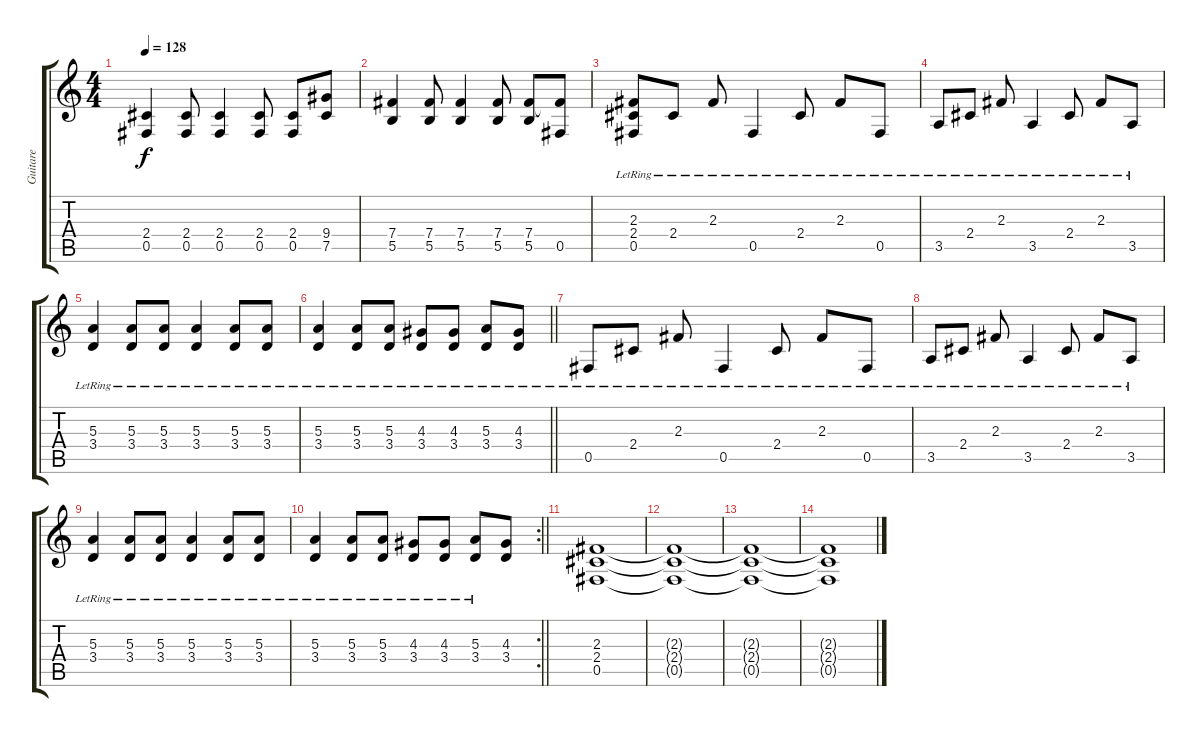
\track ("Guitare" "Guitare") {instrument distortionguitar}
\staff {score tabs}
\tuning (Db4 Ab3 E3 B2 Gb2 Db2) {hide}
\ts (4 4)
\tempo 128
\clef g2
\ks c
(2.4 0.5).4{dy f} (2.4 0.5).8 (2.4 0.5).4 (2.4 0.5).8 (2.4 0.5).8 (9.4 7.5).8 |
(7.4 5.5).4 (7.4 5.5).8 (7.4 5.5).4 (7.4 5.5).8 (7.4 5.5).8 (7.4{t} 0.5).8 |
(2.3{lr} 2.4{lr} 0.5{lr}).8 2.4{lr}.8 2.3{lr}.8 0.5{lr}.4 2.4{lr}.8 2.3{lr}.8 0.5{lr}.8 |
3.5{lr}.8 2.4{lr}.8 2.3{lr}.8 3.5{lr}.4 2.4{lr}.8 2.3{lr}.8 3.5{lr}.8 |
(5.3{lr} 3.4{lr}).4 (5.3{lr} 3.4{lr}).8 (5.3{lr} 3.4{lr}).8 (5.3{lr} 3.4{lr}).4 (5.3{lr} 3.4{lr}).8 (5.3{lr} 3.4{lr}).8 |
\barLineRight lightlight
(5.3{lr} 3.4{lr}).4 (5.3{lr} 3.4{lr}).8 (5.3{lr} 3.4{lr}).8 (4.3{lr} 3.4{lr}).8 (4.3{lr} 3.4{lr}).8 (5.3{lr} 3.4{lr}).8 (4.3{lr} 3.4{lr}).8 |
0.5{lr}.8 2.4{lr}.8 2.3{lr}.8 0.5{lr}.4 2.4{lr}.8 2.3{lr}.8 0.5{lr}.8 |
3.5{lr}.8 2.4{lr}.8 2.3{lr}.8 3.5{lr}.4 2.4{lr}.8 2.3{lr}.8 3.5{lr}.8 |
(5.3{lr} 3.4{lr}).4 (5.3{lr} 3.4{lr}).8 (5.3{lr} 3.4{lr}).8 (5.3{lr} 3.4{lr}).4 (5.3{lr} 3.4{lr}).8 (5.3{lr} 3.4{lr}).8 |
\rc 2
\barLineRight lightlight
(5.3{lr} 3.4{lr}).4 (5.3{lr} 3.4{lr}).8 (5.3{lr} 3.4{lr}).8 (4.3{lr} 3.4{lr}).8 (4.3{lr} 3.4{lr}).8 (5.3{lr} 3.4{lr}).8 (4.3 3.4).8 |
(2.3 2.4 0.5).1 |
(2.3{t} 2.4{t} 0.5{t}).1 |
(2.3{t} 2.4{t} 0.5{t}).1 |
(2.3{t} 2.4{t} 0.5{t}).1
